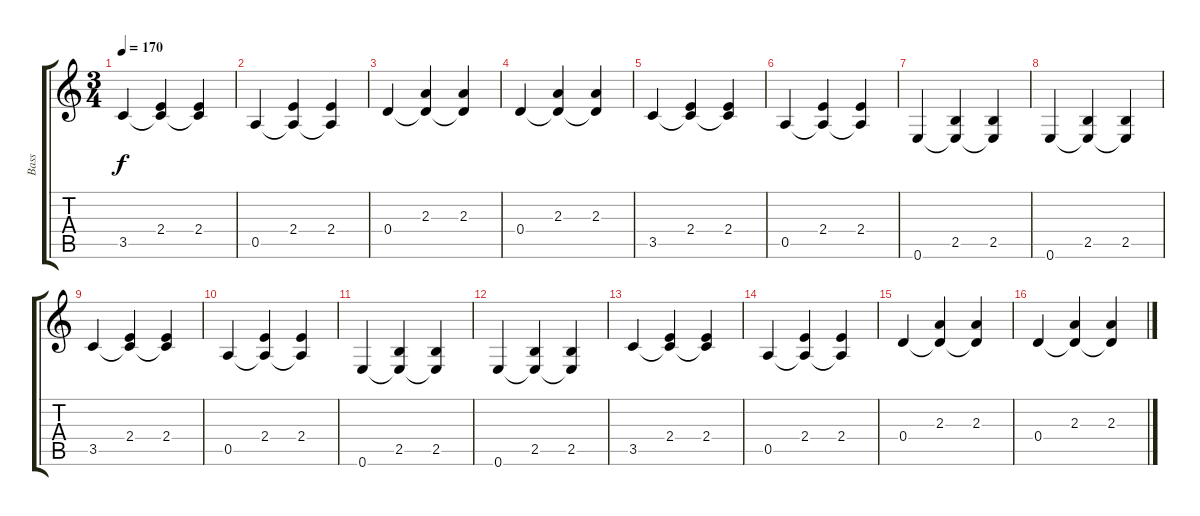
\track ("Bass" "Bass") {instrument electricbassfinger}
\staff {score tabs}
\tuning (E4 B3 G3 D3 A2 E2) {hide}
\ts (3 4)
\tempo 170
\clef g2
\ks c
3.5.4{dy f} (2.4 3.5{t}).4 (2.4 3.5{t}).4 |
0.5.4 (2.4 0.5{t}).4 (2.4 0.5{t}).4 |
0.4.4 (2.3 0.4{t}).4 (2.3 0.4{t}).4 |
0.4.4 (2.3 0.4{t}).4 (2.3 0.4{t}).4 |
3.5.4 (2.4 3.5{t}).4 (2.4 3.5{t}).4 |
0.5.4 (2.4 0.5{t}).4 (2.4 0.5{t}).4 |
0.6.4 (2.5 0.6{t}).4 (2.5 0.6{t}).4 |
0.6.4 (2.5 0.6{t}).4 (2.5 0.6{t}).4 |
3.5.4 (2.4 3.5{t}).4 (2.4 3.5{t}).4 |
0.5.4 (2.4 0.5{t}).4 (2.4 0.5{t}).4 |
0.6.4 (2.5 0.6{t}).4 (2.5 0.6{t}).4 |
0.6.4 (2.5 0.6{t}).4 (2.5 0.6{t}).4 |
3.5.4 (2.4 3.5{t}).4 (2.4 3.5{t}).4 |
0.5.4 (2.4 0.5{t}).4 (2.4 0.5{t}).4 |
0.4.4 (2.3 0.4{t}).4 (2.3 0.4{t}).4 |
0.4.4 (2.3 0.4{t}).4 (2.3 0.4{t}).4
